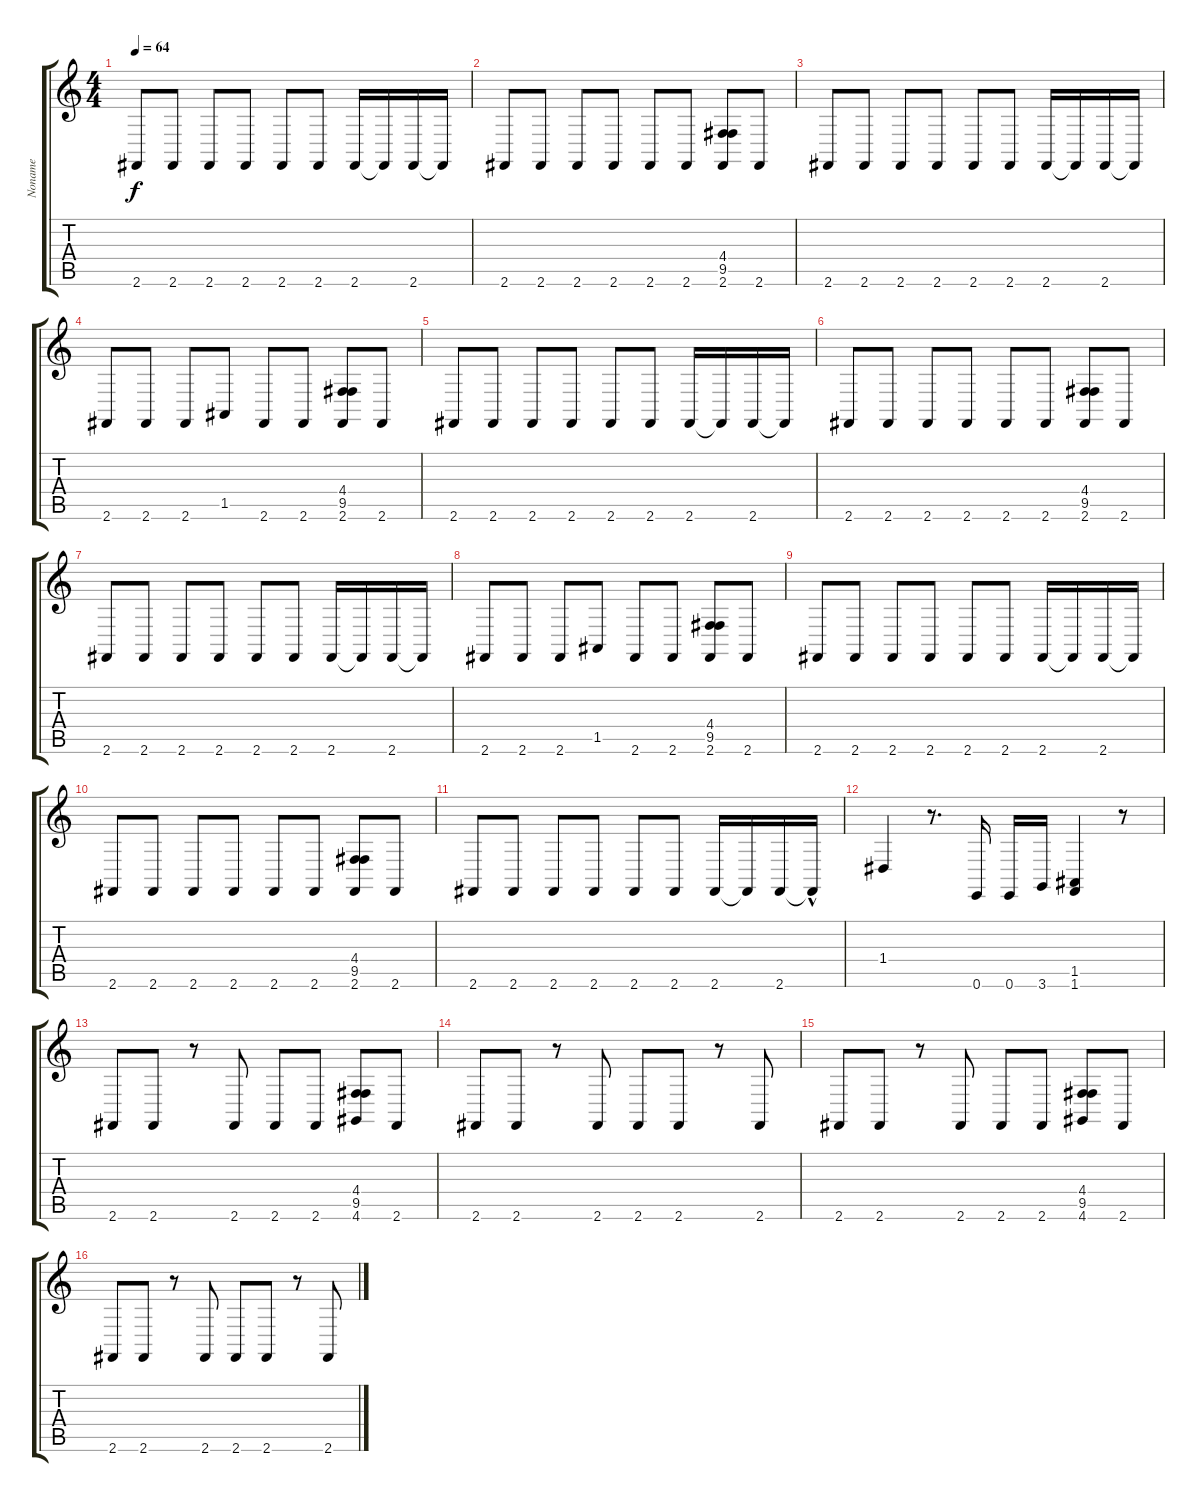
\track ("Noname" "Noname") {instrument acousticgrandpiano}
\staff {score tabs}
\tuning (E4 B3 G3 D3 A2 E2) {hide}
\ts (4 4)
\tempo 64
\clef g2
\ks c
2.6.8{dy f} 2.6.8 2.6.8 2.6.8 2.6.8 2.6.8 2.6.16 2.6{t}.16 2.6.16 2.6{t}.16 |
2.6.8 2.6.8 2.6.8 2.6.8 2.6.8 2.6.8 (4.4 9.5 2.6).8 2.6.8 |
2.6.8 2.6.8 2.6.8 2.6.8 2.6.8 2.6.8 2.6.16 2.6{t}.16 2.6.16 2.6{t}.16 |
2.6.8{instrument acousticgrandpiano} 2.6.8 2.6.8 1.5.8 2.6.8 2.6.8 (4.4 9.5 2.6).8 2.6.8 |
2.6.8 2.6.8 2.6.8 2.6.8 2.6.8 2.6.8 2.6.16 2.6{t}.16 2.6.16 2.6{t}.16 |
2.6.8 2.6.8 2.6.8 2.6.8 2.6.8 2.6.8 (4.4 9.5 2.6).8 2.6.8 |
2.6.8 2.6.8 2.6.8 2.6.8 2.6.8 2.6.8 2.6.16 2.6{t}.16 2.6.16 2.6{t}.16 |
2.6.8{instrument acousticgrandpiano} 2.6.8 2.6.8 1.5.8 2.6.8 2.6.8 (4.4 9.5 2.6).8 2.6.8 |
2.6.8 2.6.8 2.6.8 2.6.8 2.6.8 2.6.8 2.6.16 2.6{t}.16 2.6.16 2.6{t}.16 |
2.6.8 2.6.8 2.6.8 2.6.8 2.6.8 2.6.8 (4.4 9.5 2.6).8 2.6.8 |
2.6.8 2.6.8 2.6.8 2.6.8 2.6.8 2.6.8 2.6.16 2.6{t}.16 2.6.16 2.6{hac t}.16 |
1.4.4{balance 8} r.8{d} 0.6.16 0.6.16 3.6.16 (1.5 1.6).4 r.8 |
2.6.8 2.6.8 r.8 2.6.8 2.6.8 2.6.8 (4.4 9.5 4.6).8 2.6.8 |
2.6.8 2.6.8 r.8 2.6.8 2.6.8 2.6.8 r.8 2.6.8 |
2.6.8 2.6.8 r.8 2.6.8 2.6.8 2.6.8 (4.4 9.5 4.6).8 2.6.8 |
2.6.8 2.6.8 r.8 2.6.8 2.6.8 2.6.8 r.8 2.6.8
